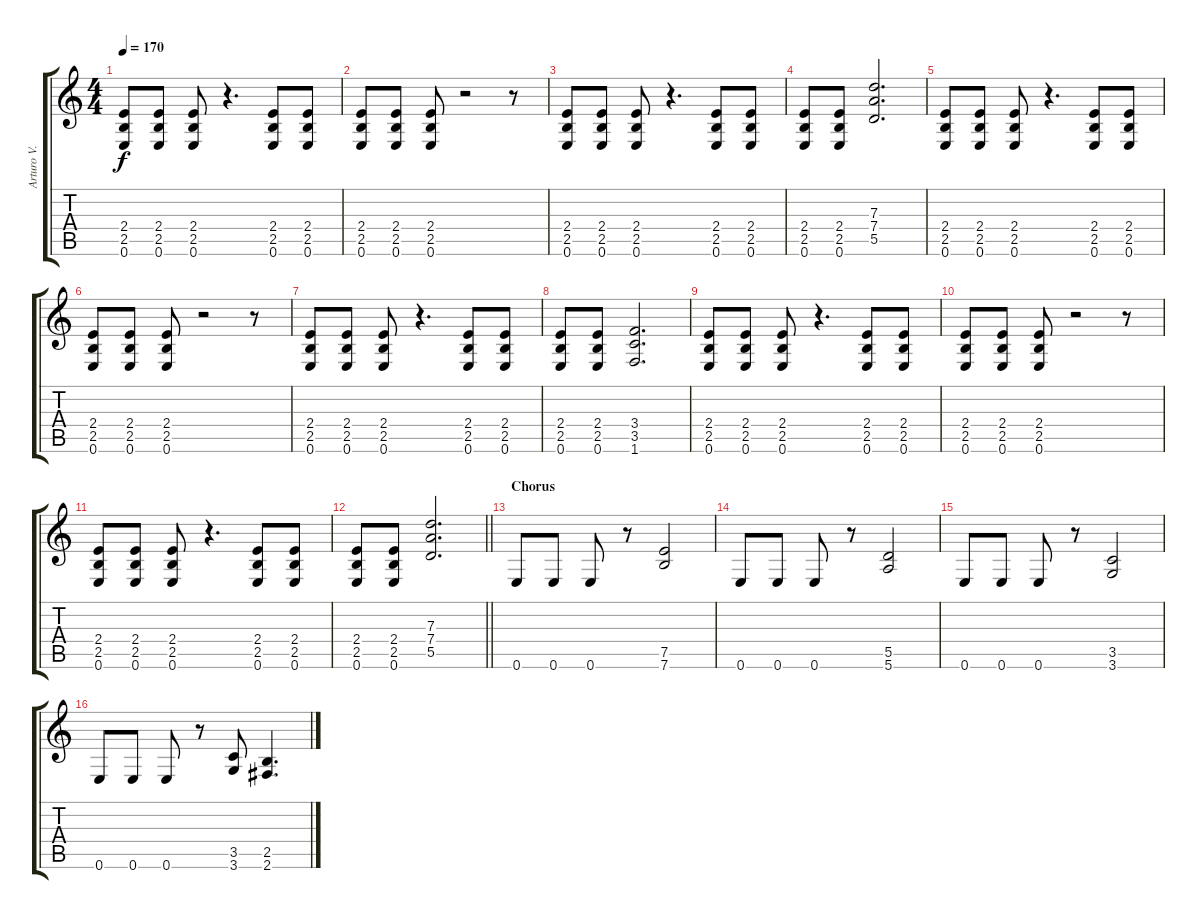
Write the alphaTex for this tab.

\track ("Arturo V." "Arturo V.") {instrument overdrivenguitar}
\staff {score tabs}
\tuning (E4 B3 G3 D3 A2 E2) {hide}
\ts (4 4)
\tempo 170
\clef g2
\ks c
(2.4 2.5 0.6).8{dy f} (2.4 2.5 0.6).8 (2.4 2.5 0.6).8 r.4{d} (2.4 2.5 0.6).8 (2.4 2.5 0.6).8 |
(2.4 2.5 0.6).8 (2.4 2.5 0.6).8 (2.4 2.5 0.6).8 r.2 r.8 |
(2.4 2.5 0.6).8 (2.4 2.5 0.6).8 (2.4 2.5 0.6).8 r.4{d} (2.4 2.5 0.6).8 (2.4 2.5 0.6).8 |
(2.4 2.5 0.6).8 (2.4 2.5 0.6).8 (7.3 7.4 5.5).2{d} |
(2.4 2.5 0.6).8 (2.4 2.5 0.6).8 (2.4 2.5 0.6).8 r.4{d} (2.4 2.5 0.6).8 (2.4 2.5 0.6).8 |
(2.4 2.5 0.6).8 (2.4 2.5 0.6).8 (2.4 2.5 0.6).8 r.2 r.8 |
(2.4 2.5 0.6).8 (2.4 2.5 0.6).8 (2.4 2.5 0.6).8 r.4{d} (2.4 2.5 0.6).8 (2.4 2.5 0.6).8 |
(2.4 2.5 0.6).8 (2.4 2.5 0.6).8 (3.4 3.5 1.6).2{d} |
(2.4 2.5 0.6).8 (2.4 2.5 0.6).8 (2.4 2.5 0.6).8 r.4{d} (2.4 2.5 0.6).8 (2.4 2.5 0.6).8 |
(2.4 2.5 0.6).8 (2.4 2.5 0.6).8 (2.4 2.5 0.6).8 r.2 r.8 |
(2.4 2.5 0.6).8 (2.4 2.5 0.6).8 (2.4 2.5 0.6).8 r.4{d} (2.4 2.5 0.6).8 (2.4 2.5 0.6).8 |
\barLineRight lightlight
(2.4 2.5 0.6).8 (2.4 2.5 0.6).8 (7.3 7.4 5.5).2{d} |
\section ("" "Chorus")
0.6.8 0.6.8 0.6.8 r.8 (7.5 7.6).2 |
0.6.8 0.6.8 0.6.8 r.8 (5.5 5.6).2 |
0.6.8 0.6.8 0.6.8 r.8 (3.5 3.6).2 |
0.6.8 0.6.8 0.6.8 r.8 (3.5 3.6).8 (2.5 2.6).4{d}
